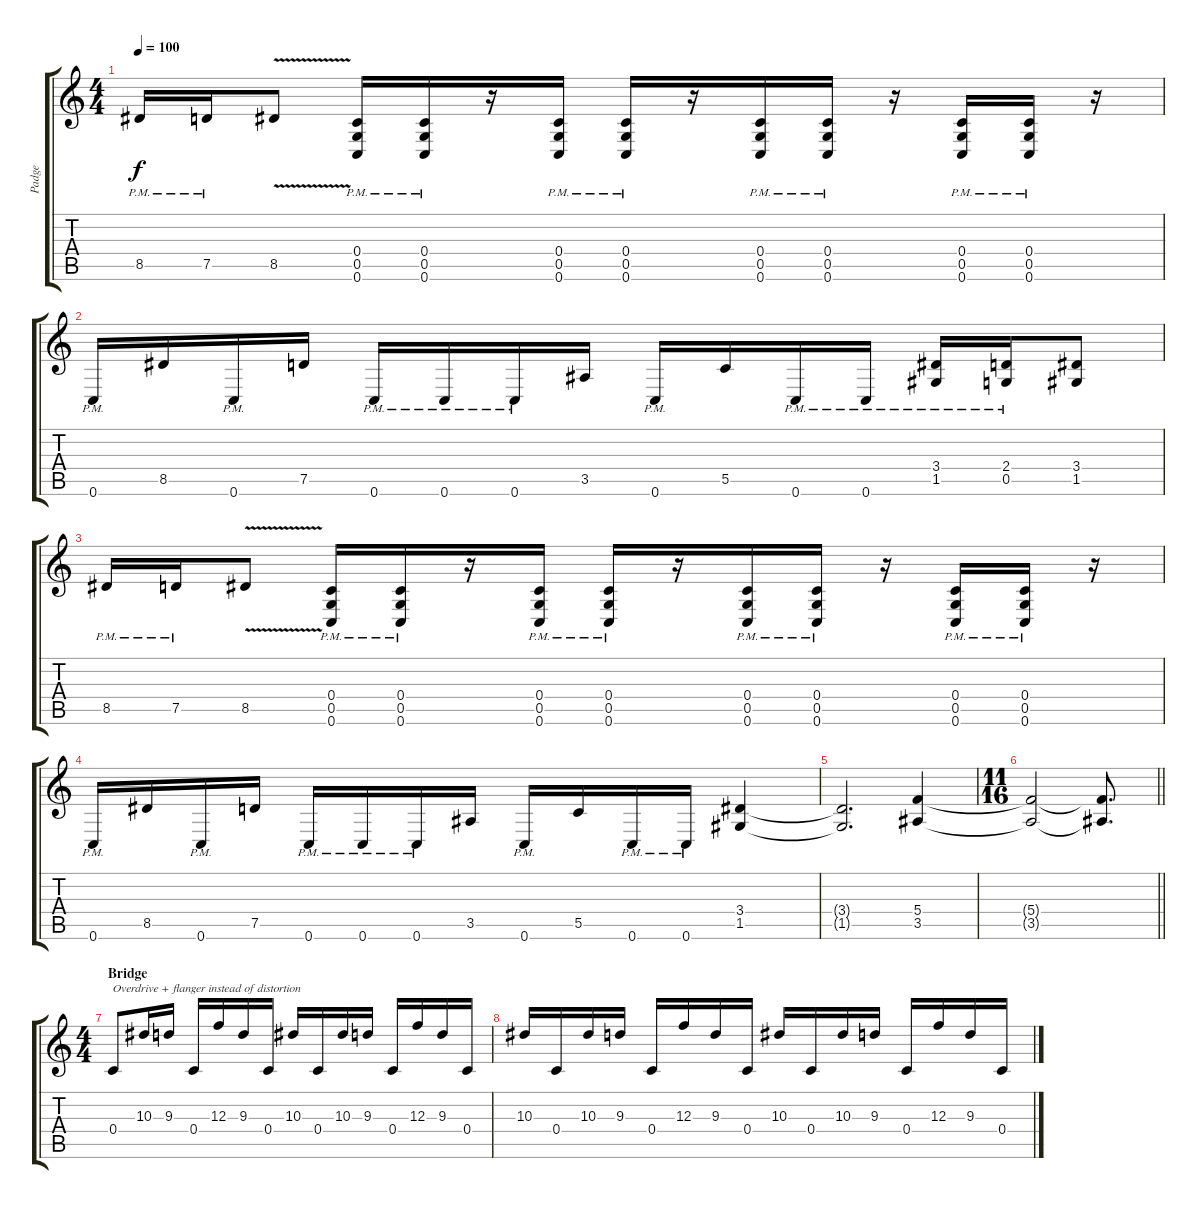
\track ("Padge" "Padge") {instrument distortionguitar}
\staff {score tabs}
\tuning (D4 A3 F3 C3 G2 C2) {hide}
\ts (4 4)
\tempo 100
\clef g2
\ks c
8.5{pm}.16{dy f} 7.5{pm}.16 8.5{v}.8 (0.4{pm} 0.5{pm} 0.6{pm}).16 (0.4{pm} 0.5{pm} 0.6{pm}).16 r.16 (0.4{pm} 0.5{pm} 0.6{pm}).16 (0.4{pm} 0.5{pm} 0.6{pm}).16 r.16 (0.4{pm} 0.5{pm} 0.6{pm}).16 (0.4{pm} 0.5{pm} 0.6{pm}).16 r.16 (0.4{pm} 0.5{pm} 0.6{pm}).16 (0.4{pm} 0.5{pm} 0.6{pm}).16 r.16 |
0.6{pm}.16 8.5.16 0.6{pm}.16 7.5.16 0.6{pm}.16 0.6{pm}.16 0.6{pm}.16 3.5.16 0.6{pm}.16 5.5.16 0.6{pm}.16 0.6{pm}.16 (3.4{pm} 1.5{pm}).16 (2.4{pm} 0.5{pm}).16 (3.4 1.5).8 |
8.5{pm}.16 7.5{pm}.16 8.5{v}.8 (0.4{pm} 0.5{pm} 0.6{pm}).16 (0.4{pm} 0.5{pm} 0.6{pm}).16 r.16 (0.4{pm} 0.5{pm} 0.6{pm}).16 (0.4{pm} 0.5{pm} 0.6{pm}).16 r.16 (0.4{pm} 0.5{pm} 0.6{pm}).16 (0.4{pm} 0.5{pm} 0.6{pm}).16 r.16 (0.4{pm} 0.5{pm} 0.6{pm}).16 (0.4{pm} 0.5{pm} 0.6{pm}).16 r.16 |
0.6{pm}.16 8.5.16 0.6{pm}.16 7.5.16 0.6{pm}.16 0.6{pm}.16 0.6{pm}.16 3.5.16 0.6{pm}.16 5.5.16 0.6{pm}.16 0.6{pm}.16 (3.4 1.5).4 |
(3.4{t} 1.5{t}).2{d} (5.4 3.5).4 |
\ts (11 16)
\barLineRight lightlight
(5.4{t} 3.5{t}).2 (5.4{t} 3.5{t}).8{d} |
\ts (4 4)
\section ("" "Bridge")
0.4.8{txt "Overdrive + flanger instead of distortion" instrument overdrivenguitar} 10.3.16 9.3.16 0.4.16 12.3.16 9.3.16 0.4.16 10.3.16 0.4.16 10.3.16 9.3.16 0.4.16 12.3.16 9.3.16 0.4.16 |
10.3.16 0.4.16 10.3.16 9.3.16 0.4.16 12.3.16 9.3.16 0.4.16 10.3.16 0.4.16 10.3.16 9.3.16 0.4.16 12.3.16 9.3.16 0.4.16
